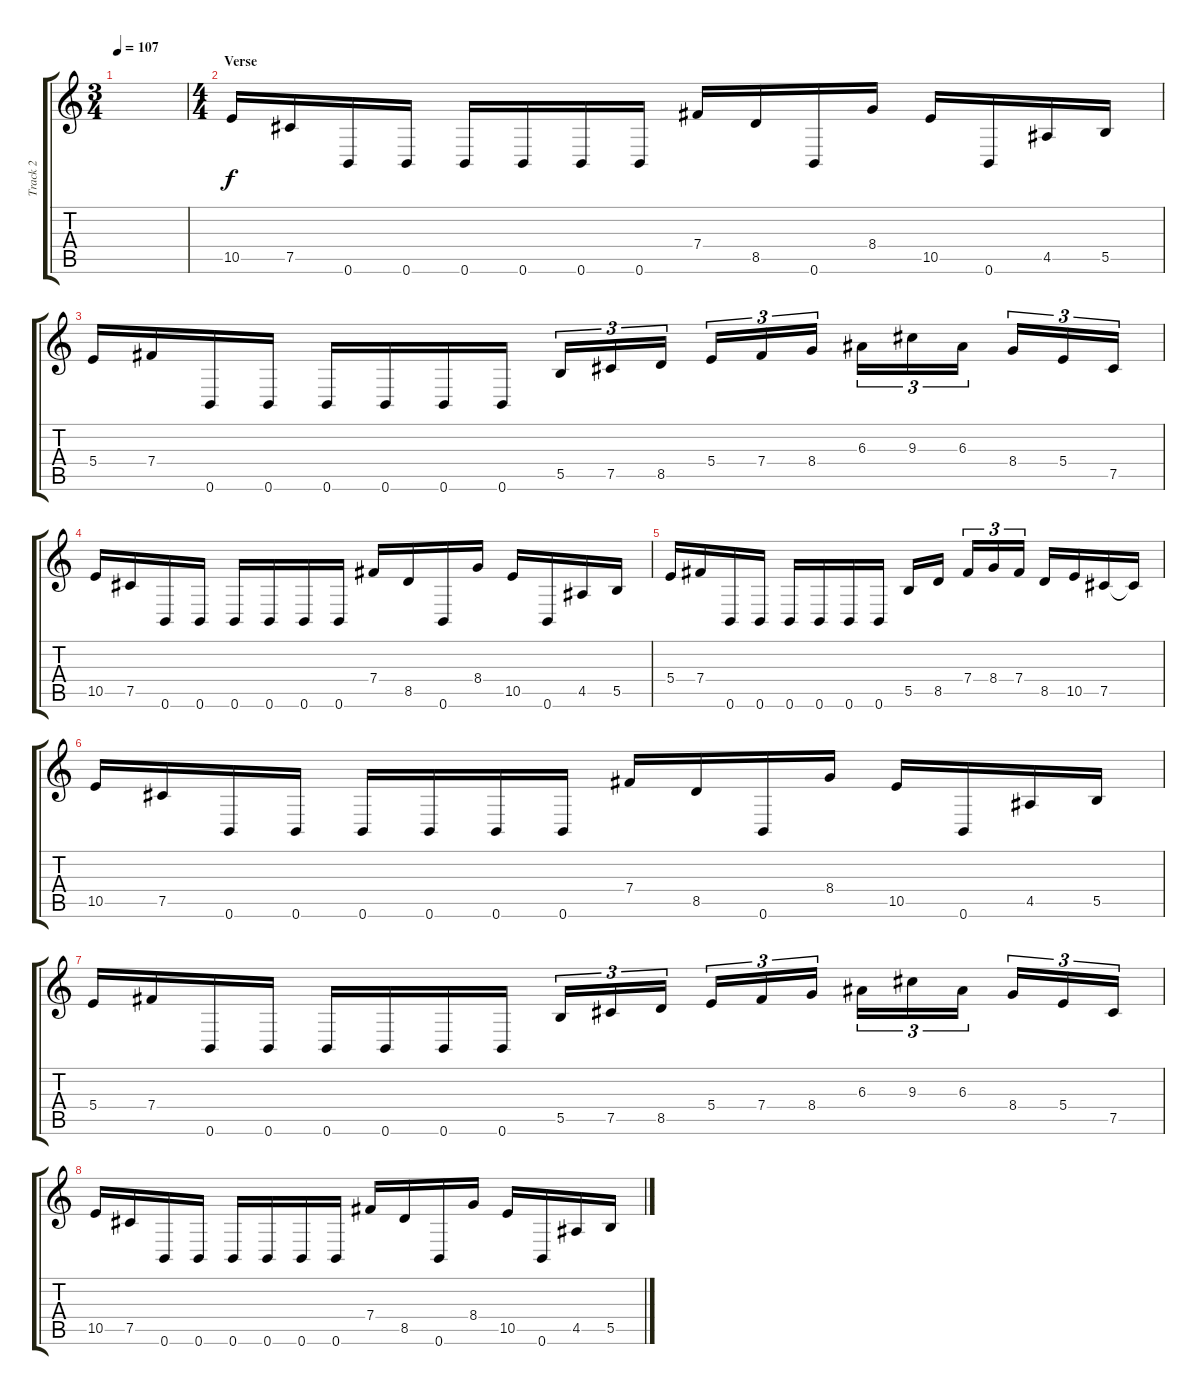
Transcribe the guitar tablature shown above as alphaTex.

\track ("Track 2" "Track 2") {instrument distortionguitar}
\staff {score tabs}
\tuning (Db4 Ab3 E3 B2 Gb2 B1) {hide}
\ts (3 4)
\tempo 107
\clef g2
\ks c
|
\ts (4 4)
\section ("" "Verse")
10.5.16 7.5.16 0.6.16 0.6.16 0.6.16 0.6.16 0.6.16 0.6.16 7.4.16 8.5.16 0.6.16 8.4.16 10.5.16 0.6.16 4.5.16 5.5.16 |
5.4.16 7.4.16 0.6.16 0.6.16 0.6.16 0.6.16 0.6.16 0.6.16 5.5.16{tu (3 2)} 7.5.16{tu (3 2)} 8.5.16{tu (3 2)} 5.4.16{tu (3 2)} 7.4.16{tu (3 2)} 8.4.16{tu (3 2)} 6.3.16{tu (3 2)} 9.3.16{tu (3 2)} 6.3.16{tu (3 2)} 8.4.16{tu (3 2)} 5.4.16{tu (3 2)} 7.5.16{tu (3 2)} |
10.5.16 7.5.16 0.6.16 0.6.16 0.6.16 0.6.16 0.6.16 0.6.16 7.4.16 8.5.16 0.6.16 8.4.16 10.5.16 0.6.16 4.5.16 5.5.16 |
5.4.16 7.4.16 0.6.16 0.6.16 0.6.16 0.6.16 0.6.16 0.6.16 5.5.16 8.5.16 7.4.16{tu (3 2)} 8.4.16{tu (3 2)} 7.4.16{tu (3 2)} 8.5.16 10.5.16 7.5.16 7.5{t}.16 |
10.5.16 7.5.16 0.6.16 0.6.16 0.6.16 0.6.16 0.6.16 0.6.16 7.4.16 8.5.16 0.6.16 8.4.16 10.5.16 0.6.16 4.5.16 5.5.16 |
5.4.16 7.4.16 0.6.16 0.6.16 0.6.16 0.6.16 0.6.16 0.6.16 5.5.16{tu (3 2)} 7.5.16{tu (3 2)} 8.5.16{tu (3 2)} 5.4.16{tu (3 2)} 7.4.16{tu (3 2)} 8.4.16{tu (3 2)} 6.3.16{tu (3 2)} 9.3.16{tu (3 2)} 6.3.16{tu (3 2)} 8.4.16{tu (3 2)} 5.4.16{tu (3 2)} 7.5.16{tu (3 2)} |
10.5.16 7.5.16 0.6.16 0.6.16 0.6.16 0.6.16 0.6.16 0.6.16 7.4.16 8.5.16 0.6.16 8.4.16 10.5.16 0.6.16 4.5.16 5.5.16
